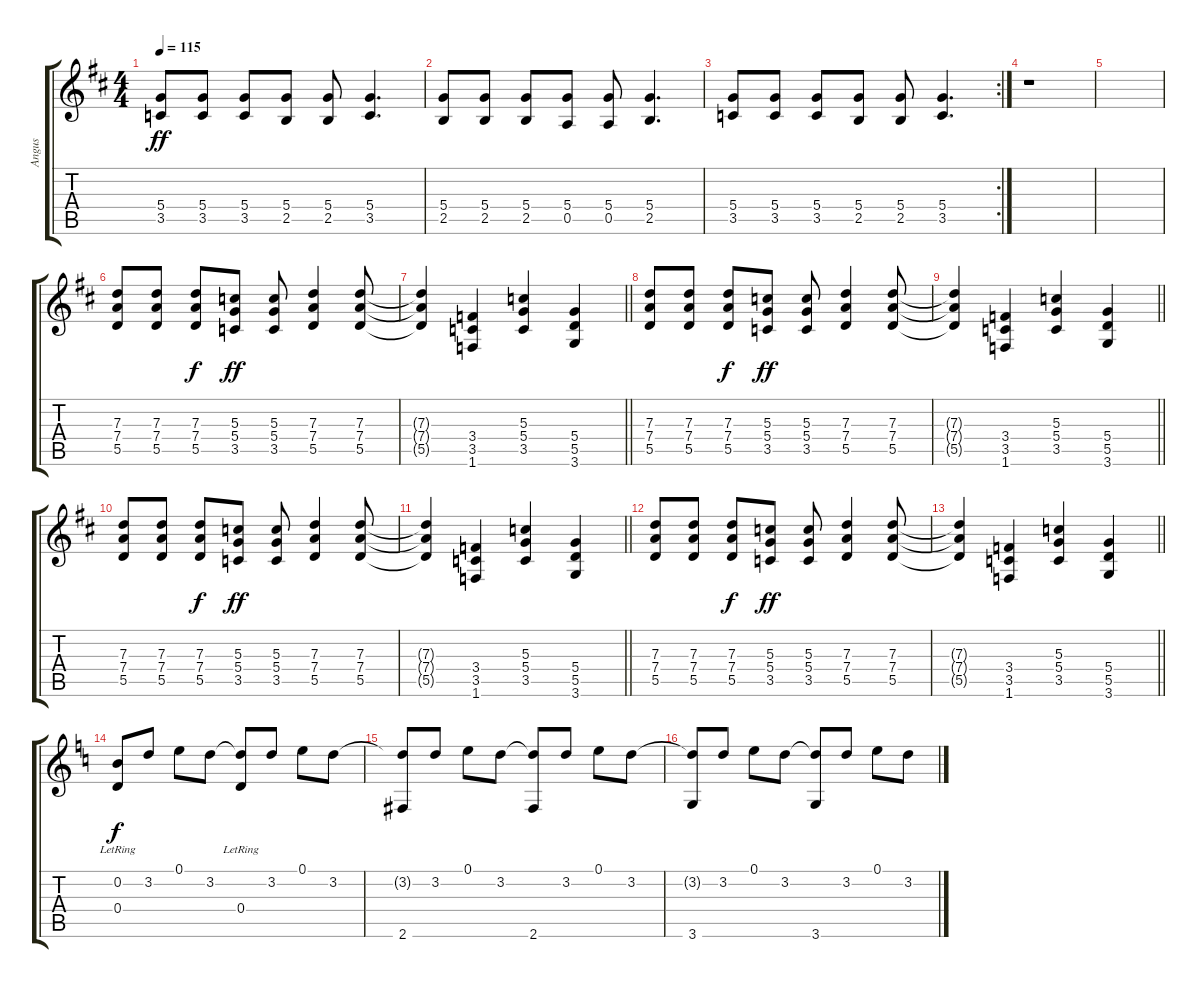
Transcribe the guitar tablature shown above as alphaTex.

\track ("Angus" "Angus") {instrument overdrivenguitar}
\staff {score tabs}
\tuning (E4 B3 G3 D3 A2 E2) {hide}
\ts (4 4)
\tempo 115
\clef g2
\ks d
(5.4 3.5).8{dy ff} (5.4 3.5).8 (5.4 3.5).8 (5.4 2.5).8 (5.4 2.5).8 (5.4 3.5).4{d} |
(5.4 2.5).8 (5.4 2.5).8 (5.4 2.5).8 (5.4 0.5).8 (5.4 0.5).8 (5.4 2.5).4{d} |
\rc 2
(5.4 3.5).8 (5.4 3.5).8 (5.4 3.5).8 (5.4 2.5).8 (5.4 2.5).8 (5.4 3.5).4{d} |
r.1 |
|
(7.3 7.4 5.5).8 (7.3 7.4 5.5).8 (7.3 7.4 5.5).8{dy f} (5.3 5.4 3.5).8{dy ff} (5.3 5.4 3.5).8 (7.3 7.4 5.5).4 (7.3 7.4 5.5).8 |
\barLineRight lightlight
(7.3{t} 7.4{t} 5.5{t}).4 (3.4 3.5 1.6).4 (5.3 5.4 3.5).4 (5.4 5.5 3.6).4 |
(7.3 7.4 5.5).8 (7.3 7.4 5.5).8 (7.3 7.4 5.5).8{dy f} (5.3 5.4 3.5).8{dy ff} (5.3 5.4 3.5).8 (7.3 7.4 5.5).4 (7.3 7.4 5.5).8 |
\barLineRight lightlight
(7.3{t} 7.4{t} 5.5{t}).4 (3.4 3.5 1.6).4 (5.3 5.4 3.5).4 (5.4 5.5 3.6).4 |
(7.3 7.4 5.5).8 (7.3 7.4 5.5).8 (7.3 7.4 5.5).8{dy f} (5.3 5.4 3.5).8{dy ff} (5.3 5.4 3.5).8 (7.3 7.4 5.5).4 (7.3 7.4 5.5).8 |
\barLineRight lightlight
(7.3{t} 7.4{t} 5.5{t}).4 (3.4 3.5 1.6).4 (5.3 5.4 3.5).4 (5.4 5.5 3.6).4 |
(7.3 7.4 5.5).8 (7.3 7.4 5.5).8 (7.3 7.4 5.5).8{dy f} (5.3 5.4 3.5).8{dy ff} (5.3 5.4 3.5).8 (7.3 7.4 5.5).4 (7.3 7.4 5.5).8 |
\barLineRight lightlight
(7.3{t} 7.4{t} 5.5{t}).4 (3.4 3.5 1.6).4 (5.3 5.4 3.5).4 (5.4 5.5 3.6).4 |
\ks c
(0.2 0.4{lr}).8{dy f} 3.2.8 0.1.8 3.2.8 (3.2{t} 0.4{lr}).8 3.2.8 0.1.8 3.2.8 |
(3.2{t} 2.6).8 3.2.8 0.1.8 3.2.8 (3.2{t} 2.6).8 3.2.8 0.1.8 3.2.8 |
(3.2{t} 3.6).8 3.2.8 0.1.8 3.2.8 (3.2{t} 3.6).8 3.2.8 0.1.8 3.2.8
